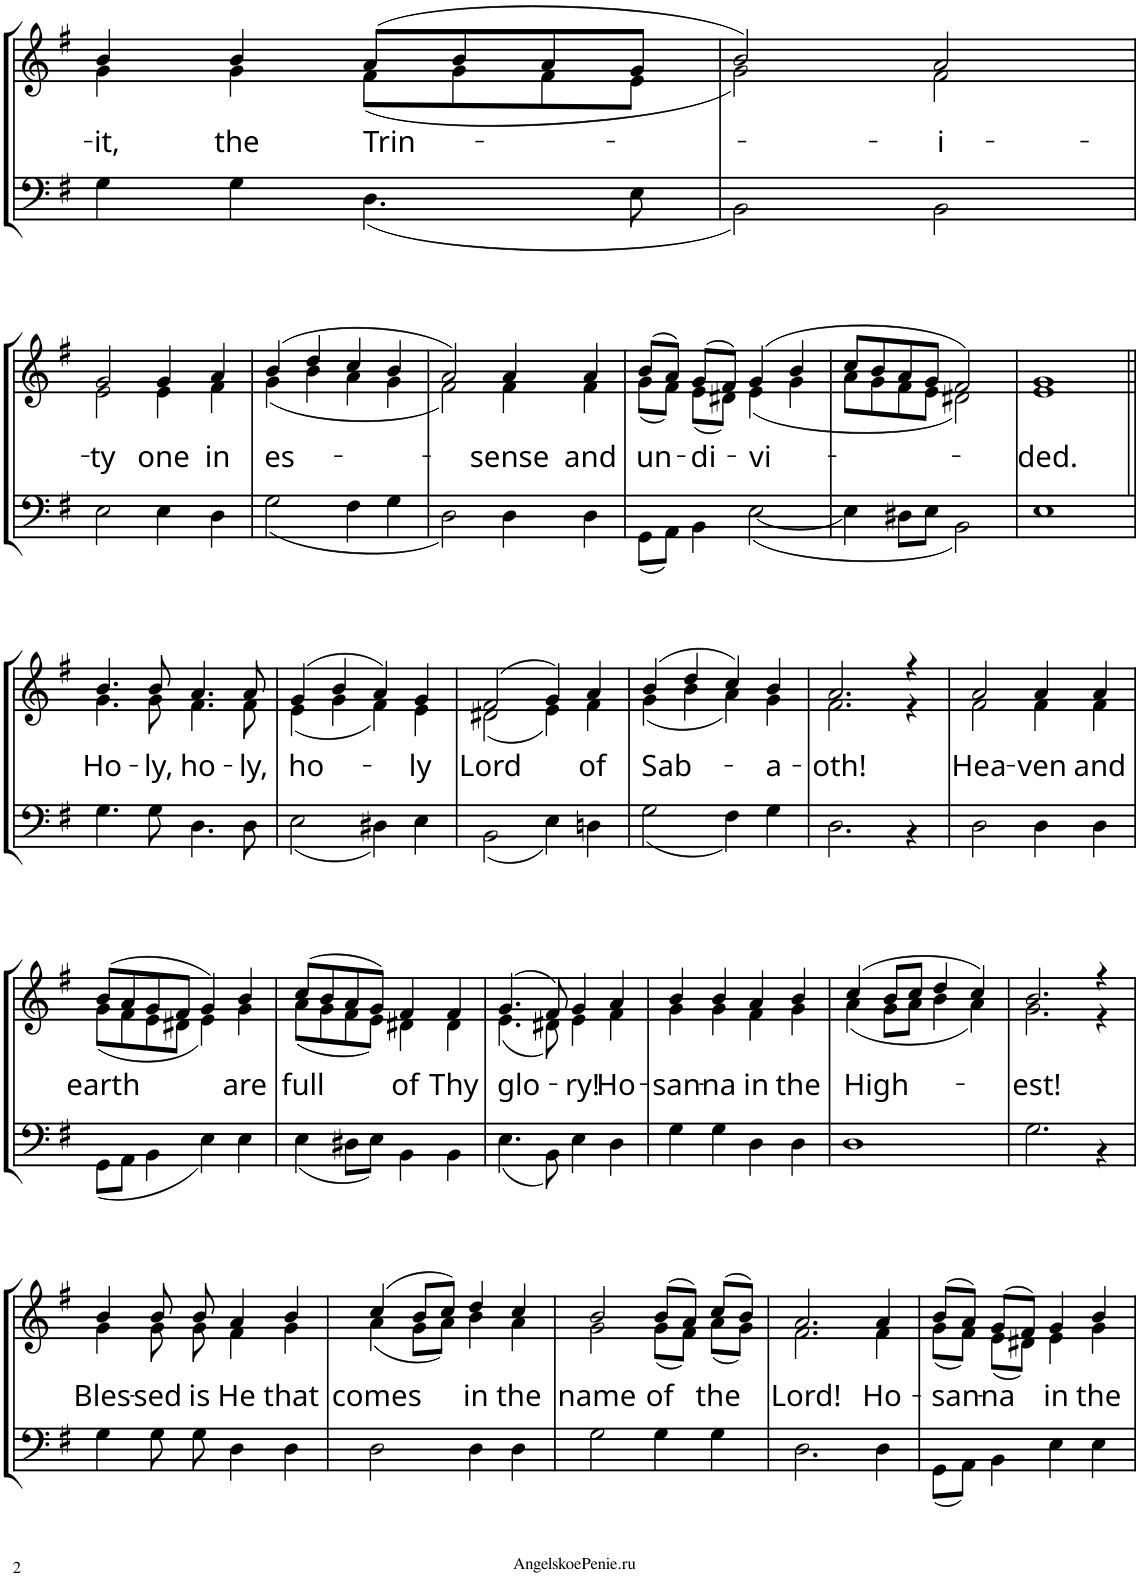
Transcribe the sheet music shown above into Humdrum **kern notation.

**kern	**kern	**text
*part1	*part1	*part1
*staff2	*staff1	*staff1
*I"Piano	*	*
*I'Pno.	*	*
!!LO:PB:g=z
*clefF4	*clefG2	*
*k[f#]	*k[f#]	*
*M4/4	*M4/4	*
*met(c)	*met(c)	*
=25	=25	=25
*^	*^	*
!	!	!	!	!LO:LY:b
1ryy	4G\	4b/	4g\	-it,
!	!	!	!	!LO:LY:b
.	4G\	4b/	4g\	the
!	!	!	!	!LO:LY:b
.	4.D\	(8a/L	(8f#\L	Trin-
.	.	8b/	8g\	.
.	.	8a/	8f#\	.
.	8E\	8g/J	8e\J	.
=26	=26	=26	=26	=26
1ryy	2BB\	2b/)	2g\)	.
!	!	!	!	!LO:LY:b
.	2BB\	2a/	2f#\	-i-
!!LO:LB:g=z	!!
=27	=27	=27	=27	=27
!	!	!	!	!LO:LY:b
1ryy	2E\	2g/	2e\	-ty
!	!	!	!	!LO:LY:b
.	4E\	4g/	4e\	one
!	!	!	!	!LO:LY:b
.	4D\	4a/	4f#\	in
=28	=28	=28	=28	=28
!	!	!	!	!LO:LY:b
1ryy	2G\	(4b/	(4g\	es-
.	.	4dd/	4b\	.
.	4F#\	4cc/	4a\	.
.	4G\	4b/	4g\	.
=29	=29	=29	=29	=29
1ryy	2D\	2a/)	2f#\)	.
!	!	!	!	!LO:LY:b
.	4D\	4a/	4f#\	-sense
!	!	!	!	!LO:LY:b
.	4D\	4a/	4f#\	and
=30	=30	=30	=30	=30
!	!	!	!	!LO:LY:b
1ryy	8GG\L	(8b/L	(8g\L	un-
.	8AA\J	8a/J)	8f#\J)	.
!	!	!	!	!LO:LY:b
.	4BB\	(8g/L	(8e\L	-di-
.	.	8f#/J)	8d#X\J)	.
!	!	!	!	!LO:LY:b
.	[2E\	(4g/	(4e\	-vi-
.	.	4b/	4g\	.
=31	=31	=31	=31	=31
1ryy	4E\]	8cc/L	8a\L	.
.	.	8b/	8g\	.
.	8D#X\L	8a/	8f#\	.
.	8E\J	8g/J	8e\J	.
.	2BB\	2f#/)	2d#X\)	.
=32	=32	=32	=32	=32
!	!	!	!	!LO:LY:b
1ryy	1E	1g	1e	-ded.
!!LO:LB:g=z	!!
=33||	=33||	=33||	=33||	=33||
!	!	!	!	!LO:LY:b
1ryy	4.G\	4.b/	4.g\	Ho-
!	!	!	!	!LO:LY:b
.	8G\	8b/	8g\	-ly,
!	!	!	!	!LO:LY:b
.	4.D\	4.a/	4.f#\	ho-
!	!	!	!	!LO:LY:b
.	8D\	8a/	8f#\	-ly,
=34	=34	=34	=34	=34
!	!	!	!	!LO:LY:b
1ryy	2E\	(4g/	(4e\	ho-
.	.	4b/	4g\	.
.	4D#X\	4a/)	4f#\)	.
!	!	!	!	!LO:LY:b
.	4E\	4g/	4e\	-ly
=35	=35	=35	=35	=35
!	!	!	!	!LO:LY:b
1ryy	2BB\	(2f#/	(2d#X\	Lord
.	4E\	4g/)	4e\)	.
!	!	!	!	!LO:LY:b
.	4Dn\	4a/	4f#\	of
=36	=36	=36	=36	=36
!	!	!	!	!LO:LY:b
1ryy	2G\	(4b/	(4g\	Sab-
.	.	4dd/	4b\	.
.	4F#\	4cc/)	4a\)	.
!	!	!	!	!LO:LY:b
.	4G\	4b/	4g\	-a-
=37	=37	=37	=37	=37
!	!	!	!	!LO:LY:b
1ryy	2.D\	2.a/	2.f#\	-oth!
.	4r	4r	4r	.
=38	=38	=38	=38	=38
!	!	!	!	!LO:LY:b
1ryy	2D\	2a/	2f#\	Hea-
!	!	!	!	!LO:LY:b
.	4D\	4a/	4f#\	-ven
!	!	!	!	!LO:LY:b
.	4D\	4a/	4f#\	and
!!LO:LB:g=z	!!
=39	=39	=39	=39	=39
!	!	!	!	!LO:LY:b
1ryy	8GG\L	(8b/L	(8g\L	earth
.	8AA\J	8a/	8f#\	.
.	4BB\	8g/	8e\	.
.	.	8f#/J	8d#X\J	.
.	4E\	4g/)	4e\)	.
!	!	!	!	!LO:LY:b
.	4E\	4b/	4g\	are
=40	=40	=40	=40	=40
!	!	!	!	!LO:LY:b
1ryy	4E\	(8cc/L	(8a\L	full
.	.	8b/	8g\	.
.	8D#X\L	8a/	8f#\	.
.	8E\J	8g/J)	8e\J)	.
!	!	!	!	!LO:LY:b
.	4BB\	4f#/	4d#X\	of
!	!	!	!	!LO:LY:b
.	4BB\	4f#/	4d#\	Thy
=41	=41	=41	=41	=41
!	!	!	!	!LO:LY:b
1ryy	4.E\	(4.g/	(4.e\	glo-
.	8BB\	8f#/)	8d#X\)	.
!	!	!	!	!LO:LY:b
.	4E\	4g/	4e\	-ry!
!	!	!	!	!LO:LY:b
.	4D\	4a/	4f#\	Ho-
=42	=42	=42	=42	=42
!	!	!	!	!LO:LY:b
1ryy	4G\	4b/	4g\	-san-
!	!	!	!	!LO:LY:b
.	4G\	4b/	4g\	-na
!	!	!	!	!LO:LY:b
.	4D\	4a/	4f#\	in
!	!	!	!	!LO:LY:b
.	4D\	4b/	4g\	the
=43	=43	=43	=43	=43
!	!	!	!	!LO:LY:b
1ryy	1D	(4cc/	(4a\	High-
.	.	8b/L	8g\L	.
.	.	8cc/J	8a\J	.
.	.	4dd/	4b\	.
.	.	4cc/)	4a\)	.
=44	=44	=44	=44	=44
!	!	!	!	!LO:LY:b
1ryy	2.G\	2.b/	2.g\	-est!
.	4r	4r	4r	.
!!LO:LB:g=z	!!
=45	=45	=45	=45	=45
!	!	!	!	!LO:LY:b
1ryy	4G\	4b/	4g\	Bles-
!	!	!	!	!LO:LY:b
.	8G\	8b/	8g\	-sed
!	!	!	!	!LO:LY:b
.	8G\	8b/	8g\	is
!	!	!	!	!LO:LY:b
.	4D\	4a/	4f#\	He
!	!	!	!	!LO:LY:b
.	4D\	4b/	4g\	that
=46	=46	=46	=46	=46
!	!	!	!	!LO:LY:b
1ryy	2D\	(4cc/	(4a\	comes
.	.	8b/L	8g\L	.
.	.	8cc/J)	8a\J)	.
!	!	!	!	!LO:LY:b
.	4D\	4dd/	4b\	in
!	!	!	!	!LO:LY:b
.	4D\	4cc/	4a\	the
=47	=47	=47	=47	=47
!	!	!	!	!LO:LY:b
1ryy	2G\	2b/	2g\	name
!	!	!	!	!LO:LY:b
.	4G\	(8b/L	(8g\L	of
.	.	8a/J)	8f#\J)	.
!	!	!	!	!LO:LY:b
.	4G\	(8cc/L	(8a\L	the
.	.	8b/J)	8g\J)	.
=48	=48	=48	=48	=48
!	!	!	!	!LO:LY:b
1ryy	2.D\	2.a/	2.f#\	Lord!
!	!	!	!	!LO:LY:b
.	4D\	4a/	4f#\	Ho-
=49	=49	=49	=49	=49
!	!	!	!	!LO:LY:b
1ryy	8GG\L	(8b/L	(8g\L	-san-
.	8AA\J	8a/J)	8f#\J)	.
!	!	!	!	!LO:LY:b
.	4BB\	(8g/L	(8e\L	-na
.	.	8f#/J)	8d#X\J)	.
!	!	!	!	!LO:LY:b
.	4E\	4g/	4e\	in
!	!	!	!	!LO:LY:b
.	4E\	4b/	4g\	the
*v	*v	*	*	*
*	*v	*v	*
=	=	=
*-	*-	*-
